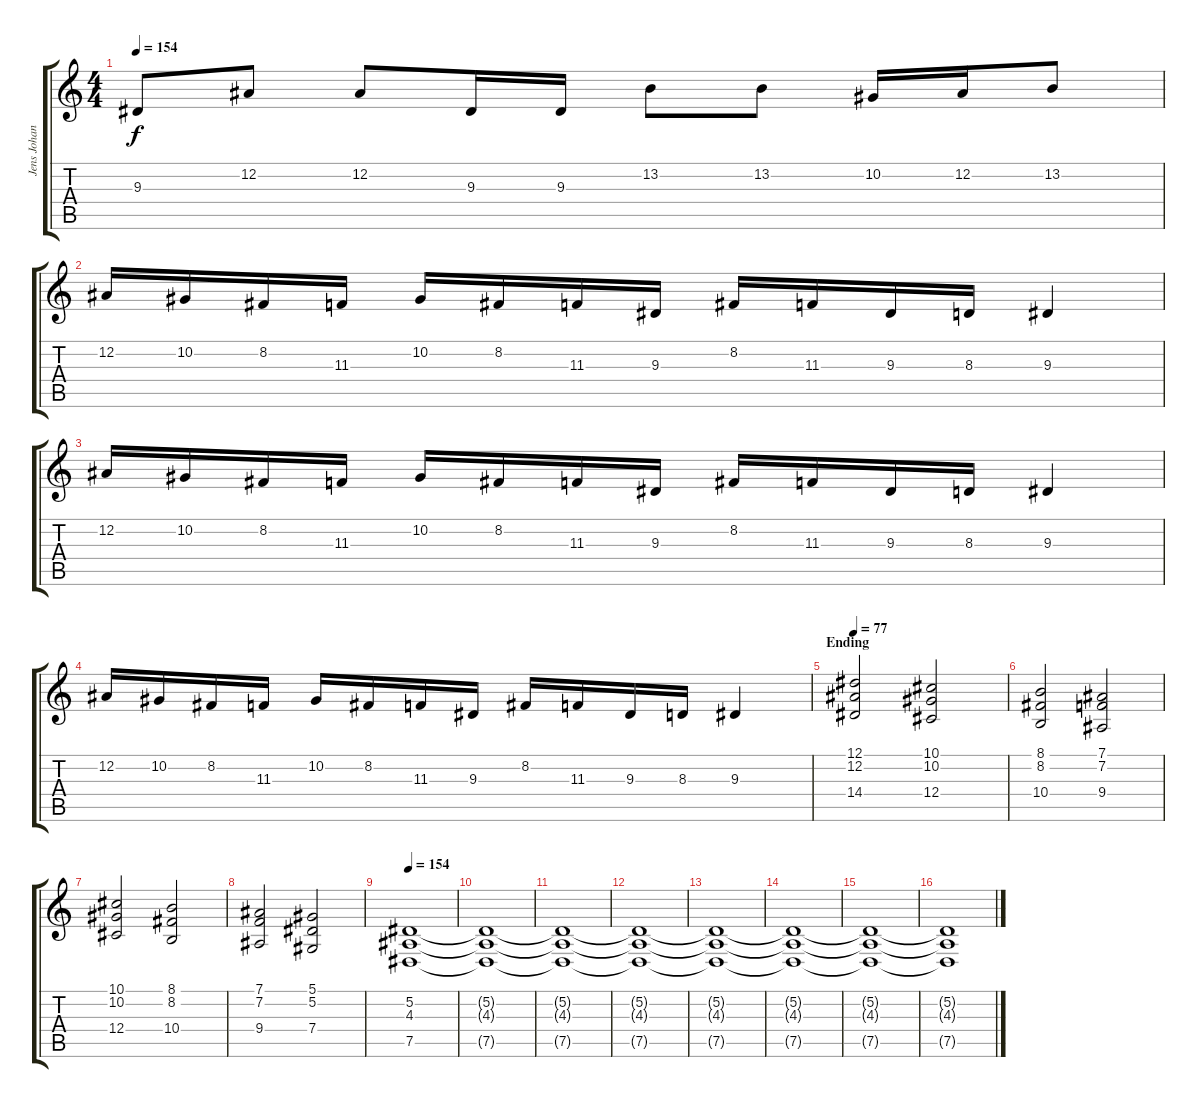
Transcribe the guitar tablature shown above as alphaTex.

\track ("Jens Johansson - Keyboards" "Jens Johan") {instrument harpsichord}
\staff {score tabs}
\tuning (Eb4 Bb3 Gb3 Db3 Ab2 Eb2) {hide}
\ts (4 4)
\tempo 154
\clef g2
\ks c
9.3.8{dy f} 12.2.8 12.2.8 9.3.16 9.3.16 13.2.8 13.2.8 10.2.16 12.2.16 13.2.8 |
12.2.16 10.2.16 8.2.16 11.3.16 10.2.16 8.2.16 11.3.16 9.3.16 8.2.16 11.3.16 9.3.16 8.3.16 9.3.4 |
12.2.16 10.2.16 8.2.16 11.3.16 10.2.16 8.2.16 11.3.16 9.3.16 8.2.16 11.3.16 9.3.16 8.3.16 9.3.4 |
12.2.16 10.2.16 8.2.16 11.3.16 10.2.16 8.2.16 11.3.16 9.3.16 8.2.16 11.3.16 9.3.16 8.3.16 9.3.4 |
\section ("" "Ending")
\tempo 77
(12.1 12.2 14.4).2{volume 9 instrument choiraahs} (10.1 10.2 12.4).2 |
(8.1 8.2 10.4).2 (7.1 7.2 9.4).2 |
(10.1 10.2 12.4).2 (8.1 8.2 10.4).2 |
(7.1 7.2 9.4).2 (5.1 5.2 7.4).2 |
\tempo 154
(5.2 4.3 7.5).1 |
(5.2{t} 4.3{t} 7.5{t}).1 |
(5.2{t} 4.3{t} 7.5{t}).1 |
(5.2{t} 4.3{t} 7.5{t}).1 |
(5.2{t} 4.3{t} 7.5{t}).1 |
(5.2{t} 4.3{t} 7.5{t}).1 |
(5.2{t} 4.3{t} 7.5{t}).1 |
(5.2{t} 4.3{t} 7.5{t}).1
